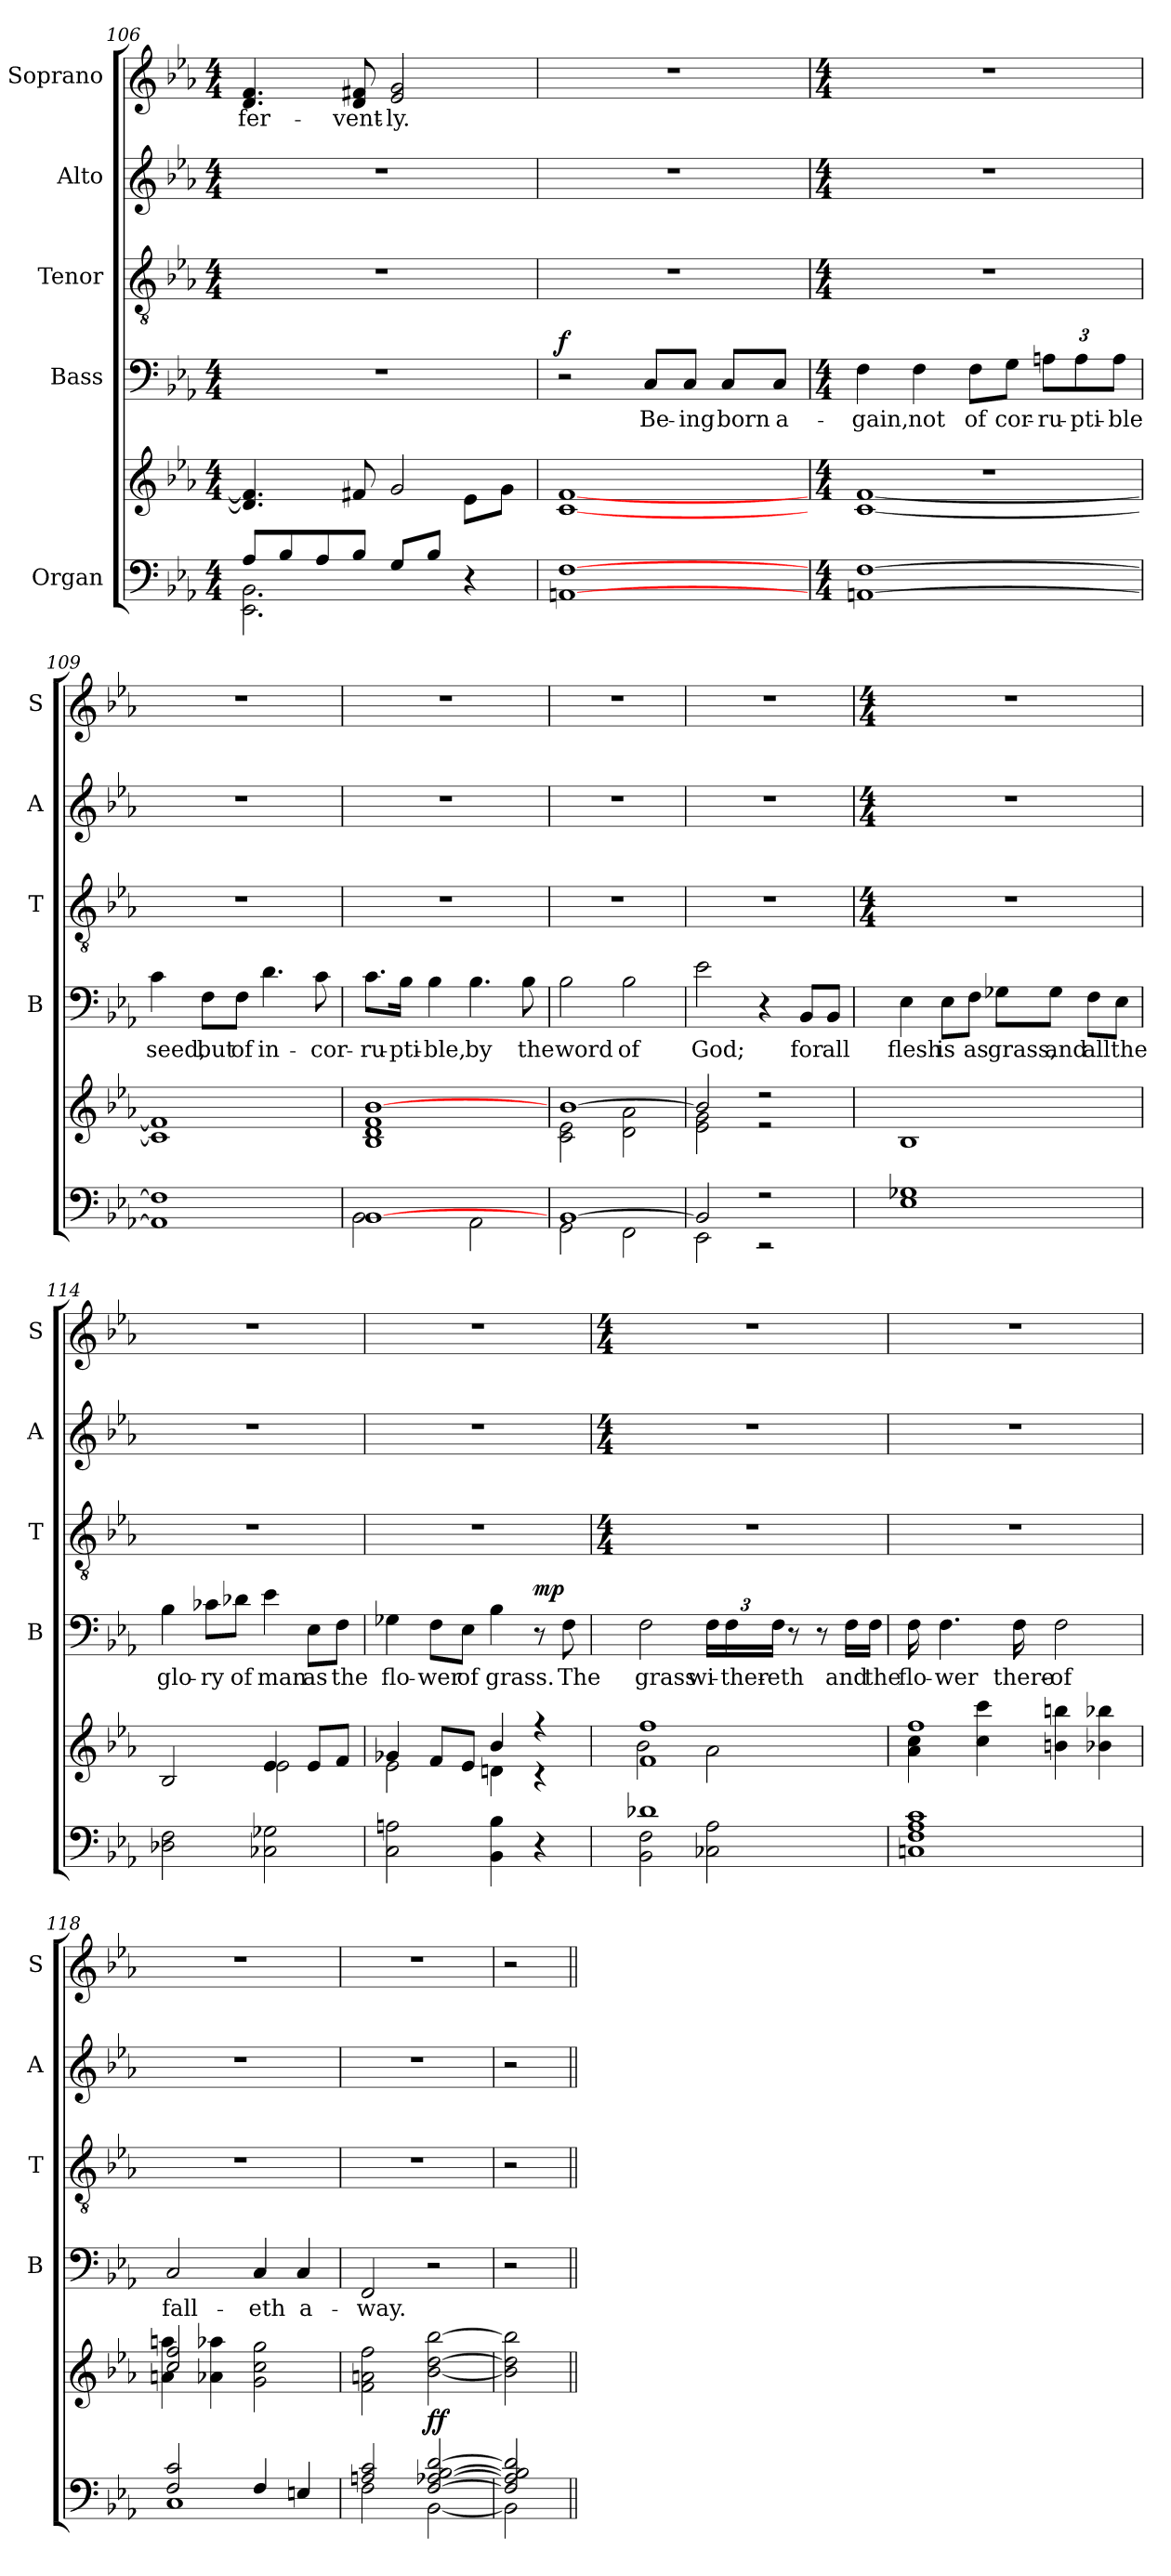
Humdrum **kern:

**kern	**kern	**dynam	**kern	**text	**dynam	**kern	**kern	**kern	**text
*part5	*part5	*part5	*part4	*part4	*part4	*part3	*part2	*part1	*part1
*staff6	*staff5	*staff5/6	*staff4	*staff4	*staff4	*staff3	*staff2	*staff1	*staff1
*I"Organ	*	*	*I"Bass	*	*	*I"Tenor	*I"Alto	*I"Soprano	*
*	*	*	*I'B	*	*	*I'T	*I'A	*I'S	*
*clefF4	*clefG2	*	*clefF4	*	*	*clefGv2	*clefG2	*clefG2	*
*k[b-e-a-]	*k[b-e-a-]	*	*k[b-e-a-]	*	*	*k[b-e-a-]	*k[b-e-a-]	*k[b-e-a-]	*
*E-:	*E-:	*	*E-:	*	*	*E-:	*E-:	*E-:	*
*M4/4	*M4/4	*	*M4/4	*	*	*M4/4	*M4/4	*M4/4	*
=106	=106	=106	=106	=106	=106	=106	=106	=106	=106
*^	*^	*	*	*	*	*	*	*	*
!	!	!	!	!	!	!	!	!	!	!	!LO:LY:b
8A-/L	2.EE-\ 2.BB-\	4.d/] 4.f/]	2ryy	.	1r	.	.	1r	1r	4.d 4.f	fer-
8B-/	.	.	.	.	.	.	.	.	.	.	.
8A-/	.	.	.	.	.	.	.	.	.	.	.
!	!	!	!	!	!	!	!	!	!	!	!LO:LY:b
8B-/J	.	8f#X/	.	.	.	.	.	.	.	8d 8f#X	-vent-
!	!	!	!	!	!	!	!	!	!	!	!LO:LY:b
8G/L	.	2g/	4ryy	.	.	.	.	.	.	2e- 2g	-ly.
8B-/J	.	.	.	.	.	.	.	.	.	.	.
4ryy	4r	.	8e-\L	.	.	.	.	.	.	.	.
.	.	.	8g\J	.	.	.	.	.	.	.	.
=107	=107	=107	=107	=107	=107	=107	=107	=107	=107	=107	=107
!	!	!	!	!	!	!	!LO:DY:b	!	!	!	!
[1AAn/ [1F/	1ryy	1ryy	[1c\ [1f\	.	2r	.	f	1r	1r	1r	.
!	!	!	!	!	!	!LO:LY:b	!	!	!	!	!
.	.	.	.	.	8C/L	Be-	.	.	.	.	.
!	!	!	!	!	!	!LO:LY:b	!	!	!	!	!
.	.	.	.	.	8C/J	-ing	.	.	.	.	.
!	!	!	!	!	!	!LO:LY:b	!	!	!	!	!
.	.	.	.	.	8C/L	born	.	.	.	.	.
!	!	!	!	!	!	!LO:LY:b	!	!	!	!	!
.	.	.	.	.	8C/J	a-	.	.	.	.	.
!!LO:LB:g=z
=108	=108	=108	=108	=108	=108	=108	=108	=108	=108	=108	=108
*M4/4	*	*M4/4	*	*	*M4/4	*	*	*M4/4	*M4/4	*M4/4	*
!	!	!	!	!	!	!LO:LY:b	!	!	!	!	!
[1AAn/ [1F/	1ryy	1r	[1c\ [1f\	.	4F	-gain,	.	1r	1r	1r	.
!	!	!	!	!	!	!LO:LY:b	!	!	!	!	!
.	.	.	.	.	4F	not	.	.	.	.	.
!	!	!	!	!	!	!LO:LY:b	!	!	!	!	!
.	.	.	.	.	8F\L	of	.	.	.	.	.
!	!	!	!	!	!	!LO:LY:b	!	!	!	!	!
.	.	.	.	.	8G\J	cor-	.	.	.	.	.
!	!	!	!	!	!	!LO:LY:b	!	!	!	!	!
.	.	.	.	.	12An\L	-ru-	.	.	.	.	.
!	!	!	!	!	!	!LO:LY:b	!	!	!	!	!
.	.	.	.	.	12A\	-pti-	.	.	.	.	.
!	!	!	!	!	!	!LO:LY:b	!	!	!	!	!
.	.	.	.	.	12A\J	-ble	.	.	.	.	.
=109	=109	=109	=109	=109	=109	=109	=109	=109	=109	=109	=109
!	!	!	!	!	!	!LO:LY:b	!	!	!	!	!
1AA/] 1F/]	1ryy	1ryy	1c\] 1f\]	.	4c	seed,	.	1r	1r	1r	.
!	!	!	!	!	!	!LO:LY:b	!	!	!	!	!
.	.	.	.	.	8F\L	but	.	.	.	.	.
!	!	!	!	!	!	!LO:LY:b	!	!	!	!	!
.	.	.	.	.	8F\J	of	.	.	.	.	.
!	!	!	!	!	!	!LO:LY:b	!	!	!	!	!
.	.	.	.	.	4.d	in-	.	.	.	.	.
!	!	!	!	!	!	!LO:LY:b	!	!	!	!	!
.	.	.	.	.	8c	-cor-	.	.	.	.	.
=110	=110	=110	=110	=110	=110	=110	=110	=110	=110	=110	=110
!	!	!	!	!	!	!LO:LY:b	!	!	!	!	!
[1BB-/	2BB-\	[1b-/	1B-\ 1d\ 1f\	.	8.c\L	-ru-	.	1r	1r	1r	.
!	!	!	!	!	!	!LO:LY:b	!	!	!	!	!
.	.	.	.	.	16B-\Jk	-pti-	.	.	.	.	.
!	!	!	!	!	!	!LO:LY:b	!	!	!	!	!
.	.	.	.	.	4B-	-ble,	.	.	.	.	.
!	!	!	!	!	!	!LO:LY:b	!	!	!	!	!
.	2AA-\	.	.	.	4.B-	by	.	.	.	.	.
!	!	!	!	!	!	!LO:LY:b	!	!	!	!	!
.	.	.	.	.	8B-	the	.	.	.	.	.
=111	=111	=111	=111	=111	=111	=111	=111	=111	=111	=111	=111
!	!	!	!	!	!	!LO:LY:b	!	!	!	!	!
[1BB-/	2GG\	[1b-/	2c\ 2e-\	.	2B-	word	.	1r	1r	1r	.
!	!	!	!	!	!	!LO:LY:b	!	!	!	!	!
.	2FF\	.	2d\ 2a-\	.	2B-	of	.	.	.	.	.
=112	=112	=112	=112	=112	=112	=112	=112	=112	=112	=112	=112
!	!	!	!	!	!	!LO:LY:b	!	!	!	!	!
2BB-/]	2EE-\	2b-/]	2e-\ 2g\	.	2e-	God;	.	1r	1r	1r	.
2r	2r	2r	2r	.	4r	.	.	.	.	.	.
!	!	!	!	!	!	!LO:LY:b	!	!	!	!	!
.	.	.	.	.	8BB-/L	for	.	.	.	.	.
!	!	!	!	!	!	!LO:LY:b	!	!	!	!	!
.	.	.	.	.	8BB-/J	all	.	.	.	.	.
*v	*v	*	*	*	*	*	*	*	*	*	*
!!LO:LB:g=z
=113	=113	=113	=113	=113	=113	=113	=113	=113	=113	=113
*	*	*	*	*	*	*	*M4/4	*M4/4	*M4/4	*
!	!	!	!	!	!LO:LY:b	!	!	!	!	!
1E- 1G-X	1B-/	2ryy	.	4E-	flesh	.	1r	1r	1r	.
!	!	!	!	!	!LO:LY:b	!	!	!	!	!
.	.	.	.	8E-\L	is	.	.	.	.	.
!	!	!	!	!	!LO:LY:b	!	!	!	!	!
.	.	.	.	8F\J	as	.	.	.	.	.
!	!	!	!	!	!LO:LY:b	!	!	!	!	!
.	.	2ryy	.	8G-X\L	grass,	.	.	.	.	.
!	!	!	!	!	!LO:LY:b	!	!	!	!	!
.	.	.	.	8G-\J	and	.	.	.	.	.
!	!	!	!	!	!LO:LY:b	!	!	!	!	!
.	.	.	.	8F\L	all	.	.	.	.	.
!	!	!	!	!	!LO:LY:b	!	!	!	!	!
.	.	.	.	8E-\J	the	.	.	.	.	.
=114	=114	=114	=114	=114	=114	=114	=114	=114	=114	=114
!	!	!	!	!	!LO:LY:b	!	!	!	!	!
2D-X 2F	2B-/	2ryy	.	4B-	glo-	.	1r	1r	1r	.
!	!	!	!	!	!LO:LY:b	!	!	!	!	!
.	.	.	.	8c-X\L	-ry	.	.	.	.	.
!	!	!	!	!	!LO:LY:b	!	!	!	!	!
.	.	.	.	8d-X\J	of	.	.	.	.	.
!	!	!	!	!	!LO:LY:b	!	!	!	!	!
2C-X 2G-X	4e-/	2e-\	.	4e-	man	.	.	.	.	.
!	!	!	!	!	!LO:LY:b	!	!	!	!	!
.	8e-/L	.	.	8E-\L	as	.	.	.	.	.
!	!	!	!	!	!LO:LY:b	!	!	!	!	!
.	8f/J	.	.	8F\J	the	.	.	.	.	.
=115	=115	=115	=115	=115	=115	=115	=115	=115	=115	=115
!	!	!	!	!	!LO:LY:b	!	!	!	!	!
2C 2An	4g-X/	2e-\	.	4G-X	flo-	.	1r	1r	1r	.
!	!	!	!	!	!LO:LY:b	!	!	!	!	!
.	8f/L	.	.	8F\L	-wer	.	.	.	.	.
!	!	!	!	!	!LO:LY:b	!	!	!	!	!
.	8e-/J	.	.	8E-\J	of	.	.	.	.	.
!	!	!	!	!	!LO:LY:b	!	!	!	!	!
4BB- 4B-	4b-/	4dn\	.	4B-	grass.	.	.	.	.	.
!	!	!	!	!	!	!LO:DY:b	!	!	!	!
4r	4r	4r	.	8r	.	mp	.	.	.	.
!	!	!	!	!	!LO:LY:b	!	!	!	!	!
.	.	.	.	8F	The	.	.	.	.	.
!!LO:LB:g=z
=116	=116	=116	=116	=116	=116	=116	=116	=116	=116	=116
*	*	*	*	*	*	*	*M4/4	*M4/4	*M4/4	*
*^	*	*	*	*	*	*	*	*	*	*
!	!	!	!	!	!	!LO:LY:b	!	!	!	!	!
1d-X/	2BB-\ 2F\	1f/ 1ff/	2b-\	.	2F	grass	.	1r	1r	1r	.
!	!	!	!	!	!	!LO:LY:b	!	!	!	!	!
.	2C-X\ 2A-\	.	2a-\	.	24F\LL	wi-	.	.	.	.	.
!	!	!	!	!	!	!LO:LY:b	!	!	!	!	!
.	.	.	.	.	24F\	-ther-	.	.	.	.	.
!	!	!	!	!	!	!LO:LY:b	!	!	!	!	!
.	.	.	.	.	24F\JJ	-eth	.	.	.	.	.
.	.	.	.	.	8r	.	.	.	.	.	.
.	.	.	.	.	8r	.	.	.	.	.	.
!	!	!	!	!	!	!LO:LY:b	!	!	!	!	!
.	.	.	.	.	16F\LL	and	.	.	.	.	.
!	!	!	!	!	!	!LO:LY:b	!	!	!	!	!
.	.	.	.	.	16F\JJ	the	.	.	.	.	.
=117	=117	=117	=117	=117	=117	=117	=117	=117	=117	=117	=117
!	!	!	!	!	!	!LO:LY:b	!	!	!	!	!
1F/ 1A-/ 1c/	1Cn\	1ff/	4a-\ 4cc\	.	16F	flo-	.	1r	1r	1r	.
!	!	!	!	!	!	!LO:LY:b	!	!	!	!	!
.	.	.	.	.	4.F	-wer	.	.	.	.	.
.	.	.	4cc\ 4ccc\	.	.	.	.	.	.	.	.
!	!	!	!	!	!	!LO:LY:b	!	!	!	!	!
.	.	.	.	.	16F	there-	.	.	.	.	.
!	!	!	!	!	!	!LO:LY:b	!	!	!	!	!
.	.	.	4bn\ 4bbn\	.	2F	-of	.	.	.	.	.
.	.	.	4b-X\ 4bb-X\	.	.	.	.	.	.	.	.
=118	=118	=118	=118	=118	=118	=118	=118	=118	=118	=118	=118
!	!	!	!	!	!	!LO:LY:b	!	!	!	!	!
2F/ 2c/	1C\	2cc/ 2ff/	4an\ 4aan\	.	2C	fall-	.	1r	1r	1r	.
.	.	.	4a-X\ 4aa-X\	.	.	.	.	.	.	.	.
!	!	!	!	!	!	!LO:LY:b	!	!	!	!	!
4F/	.	2ryy	2g\ 2cc\ 2gg\	.	4C	-eth	.	.	.	.	.
!	!	!	!	!	!	!LO:LY:b	!	!	!	!	!
4En/	.	.	.	.	4C	a-	.	.	.	.	.
=119	=119	=119	=119	=119	=119	=119	=119	=119	=119	=119	=119
!	!	!	!	!	!	!LO:LY:b	!	!	!	!	!
2An/ 2c/	2F\	2ryy	2f\ 2an\ 2ff\	.	2FF	-way.	.	1r	1r	1r	.
!	!	!	!	!LO:DY:a=2	!	!	!	!	!	!	!
!	!	!	!	!LO:DY:n=1:b	!	!	!	!	!	!	!
[2F/ [2A-X/ [2B-/ [2d/	[2BB-\	2ryy	[2b-\ [2dd\ [2bb-\	f f	2r	.	.	.	.	.	.
=120	=120	=120	=120	=120	=120	=120	=120	=120	=120	=120	=120
2F/] 2A-/] 2B-/] 2d/]	2BB-\]	2ryy	2b-\] 2dd\] 2bb-\]	.	2r	.	.	2r	2r	2r	.
*v	*v	*	*	*	*	*	*	*	*	*	*
*	*v	*v	*	*	*	*	*	*	*	*
=||	=||	=||	=||	=||	=||	=||	=||	=||	=||
*-	*-	*-	*-	*-	*-	*-	*-	*-	*-
